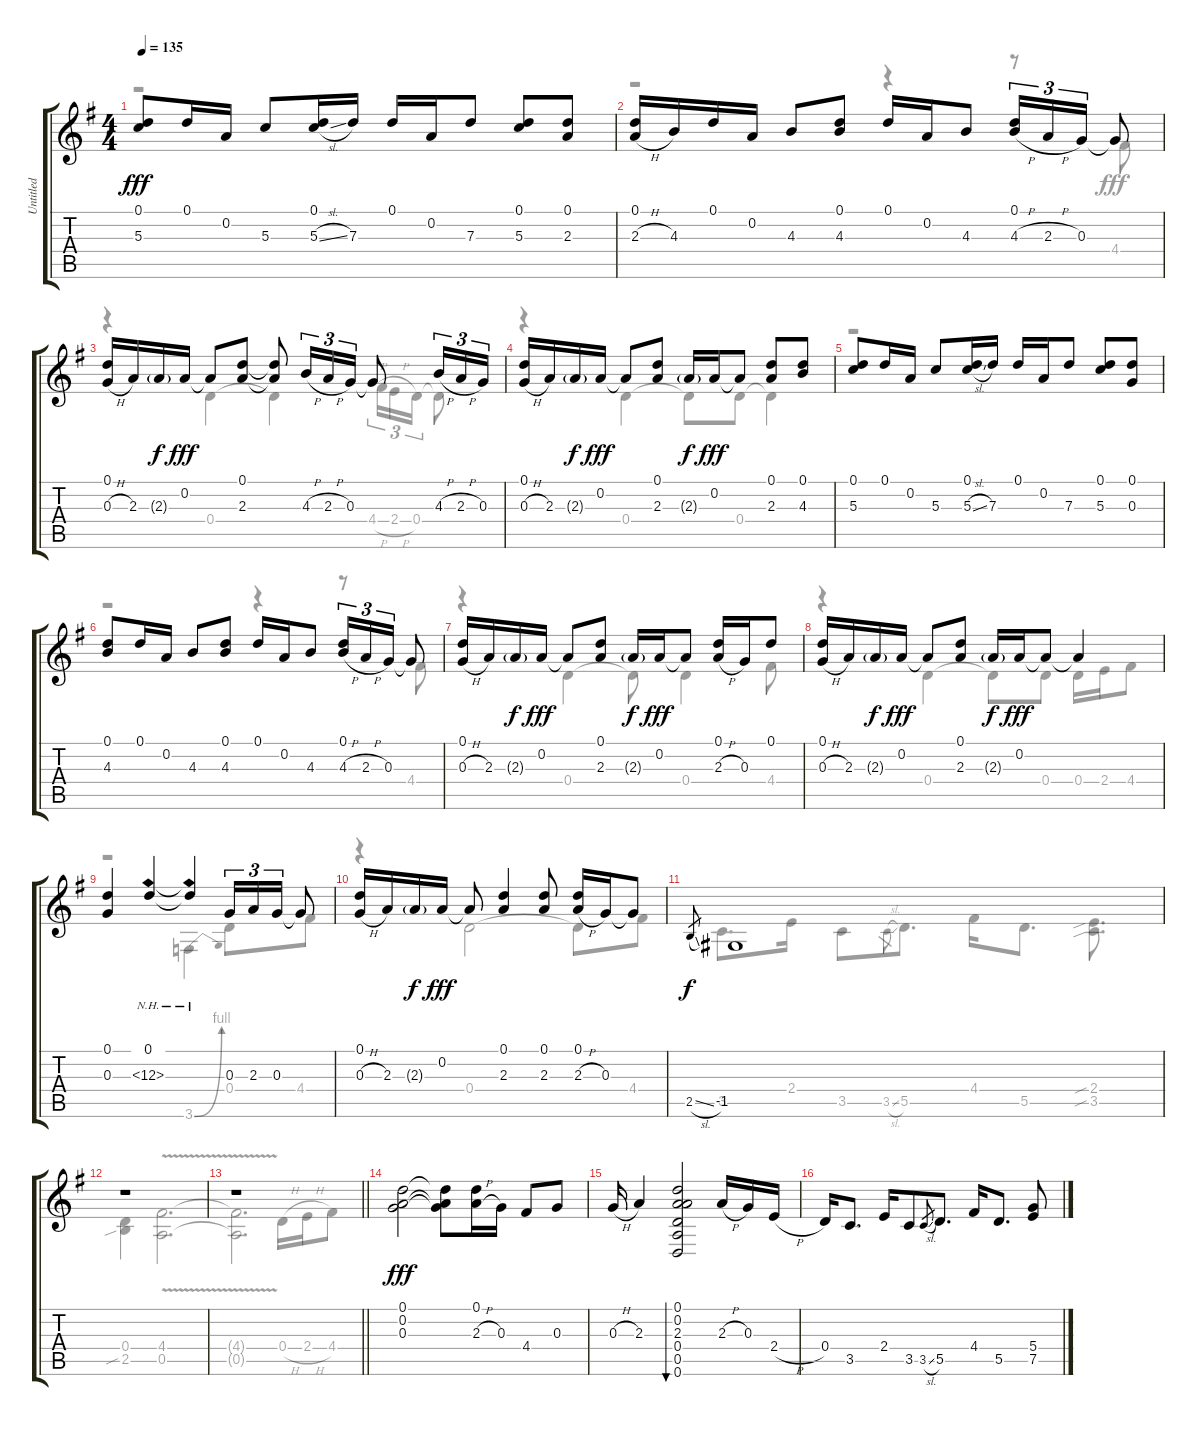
\track ("Untitled" "Untitled") {instrument acousticguitarsteel}
\staff {score tabs}
\tuning (D4 A3 G3 D3 A2 D2) {hide}
\voice
\ts (4 4)
\tempo 135
\clef g2
\ks g
(0.1 5.3).8{dy fff} 0.1.16 0.2.16 5.3.8 (0.1 5.3{sl}).16 7.3.16 0.1.16 0.2.16 7.3.8 (0.1 5.3).8 (0.1 2.3).8 |
(0.1 2.3{h}).16 4.3.16 0.1.16 0.2.16 4.3.8 (0.1 4.3).8 0.1.16 0.2.16 4.3.8 (0.1 4.3{h}).16{tu (3 2)} 2.3{h}.16{tu (3 2)} 0.3.16{tu (3 2)} 0.3{t}.8 |
(0.1 0.3{h}).16 2.3.16 2.3{g}.16{dy f} 0.2.16{dy fff} 0.2{t}.8 (0.1 2.3).8 (0.1{t} 2.3{t}).8 4.3{h}.16{tu (3 2)} 2.3{h}.16{tu (3 2)} 0.3.16{tu (3 2)} 0.3{t}.8 4.3{h}.16{tu (3 2)} 2.3{h}.16{tu (3 2)} 0.3.16{tu (3 2)} |
(0.1 0.3{h}).16 2.3.16 2.3{g}.16{dy f} 0.2.16{dy fff} 0.2{t}.8 (0.1 2.3).8 2.3{g}.16{dy f} 0.2.16{dy fff} 0.2{t}.8 (0.1 2.3).8 (0.1 4.3).8 |
(0.1 5.3).8 0.1.16 0.2.16 5.3.8 (0.1 5.3{sl}).16 7.3.16 0.1.16 0.2.16 7.3.8 (0.1 5.3).8 (0.1 0.3).8 |
(0.1 4.3).8 0.1.16 0.2.16 4.3.8 (0.1 4.3).8 0.1.16 0.2.16 4.3.8 (0.1 4.3{h}).16{tu (3 2)} 2.3{h}.16{tu (3 2)} 0.3.16{tu (3 2)} 0.3{t}.8 |
(0.1 0.3{h}).16 2.3.16 2.3{g}.16{dy f} 0.2.16{dy fff} 0.2{t}.8 (0.1 2.3).8 2.3{g}.16{dy f} 0.2.16{dy fff} 0.2{t}.8 (0.1 2.3{h}).16 0.3.16 0.1.8 |
(0.1 0.3{h}).16 2.3.16 2.3{g}.16{dy f} 0.2.16{dy fff} 0.2{t}.8 (0.1 2.3).8 2.3{g}.16{dy f} 0.2.16{dy fff} 0.2{t}.8 0.2{t}.4 |
(0.1 0.3).4 (0.1 12.3{nh}).4 (0.1{t} 12.3{nh t}).4 0.3.16{tu (3 2)} 2.3.16{tu (3 2)} 0.3.16{tu (3 2)} 0.3{t}.8 |
(0.1 0.3{h}).16 2.3.16 2.3{g}.16{dy f} 0.2.16{dy fff} 0.2{t}.8 (0.1 2.3).4 (0.1 2.3).8 (0.1 2.3{h}).16 0.3.16 0.3{t}.8 |
2.5{sl}.8{gr dy f} -1.5.1 |
r.1 |
\barLineRight lightlight
r.1 |
(0.1 0.2 0.3).2{dy fff} (0.1{t} 0.2{t} 0.3{t}).8 (0.1 2.3{h}).16 0.3.16 4.4.8 0.3.8 |
0.3{h}.16 2.3.4 (0.1 0.2 2.3 0.4 0.5 0.6).2{bu 30} 2.3{h}.16 0.3.16 2.4{h}.16 |
0.4.16 3.5.8{d} 2.4.16 3.5.8 3.5{sl}.8{gr} 5.5.8{d} 4.4.16 5.5.8{d} (5.4 7.5).8
\voice
\clef g2
\ottava regular
\simile none
\ks g
r.1{dy fff} |
r.2 r.4 r.8 4.4.8 |
r.4 0.4.4 0.4{t}.4 4.4{h}.16{tu (3 2)} 2.4{h}.16{tu (3 2)} 0.4.16{tu (3 2)} 0.4{t}.8 |
r.4 0.4.4 0.4{t}.8 0.4.8 0.4{t}.4 |
r.1 |
r.2 r.4 r.8 4.4.8 |
r.4 0.4.4 0.4{t}.8 0.4.4 4.4.8 |
r.4 0.4.4 0.4{t}.8 0.4.8 0.4.16 2.4.16 4.4.8 |
r.2 3.6{be (bend 0 0 60 4)}.4 0.4.8 4.4.8 |
r.4 0.4.2 0.4{t}.8 4.4.8 |
3.5.8{d} 2.4.16 3.5.8 3.5{sl}.8{gr} 5.5.8{d} 4.4.16 5.5.8{d} (2.4{sib} 3.5{sib}).8{d} |
(0.4 2.5{sib}).4 (4.4{v} 0.5{v}).2{d} |
\barLineRight lightlight
(4.4{t} 0.5{t}).2{d} 0.4{h}.16 2.4{h}.16 4.4.8 |
|
|
